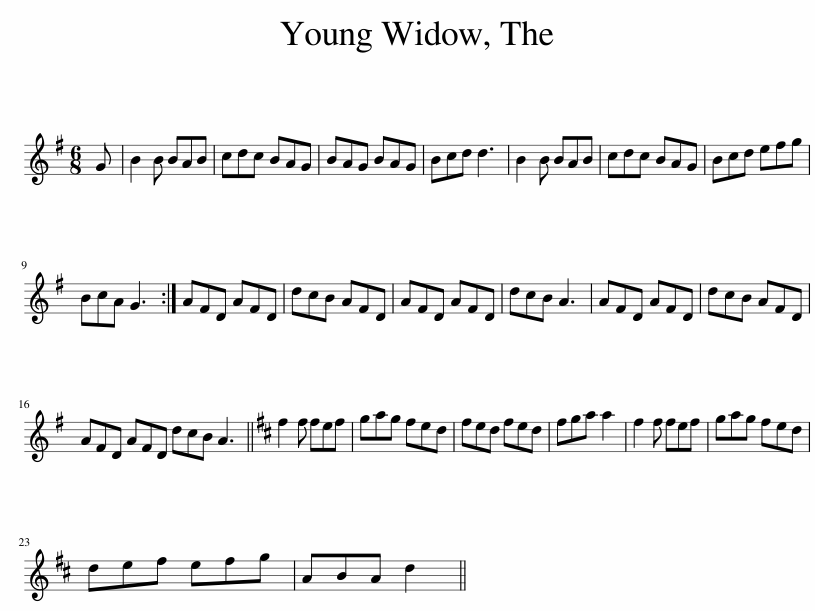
X:1
L:1/8
M:6/8
I:linebreak $
K:G
V:1 treble
V:1
 G | B2 B BAB | cdc BAG | BAG BAG | Bcd d3 | %5
 B2 B BAB | cdc BAG | Bcd efg |$ BcA G3 :| AFD AFD | %10
 dcB AFD | AFD AFD | dcB A3 | AFD AFD | dcB AFD |$ %15
 AFD AFD dcB A3 ||[K:D] f2 f fef | gag fed | fed fed | fga a2 | %20
 f2 f fef | gag fed |$ def efg | ABA d2 || %24
